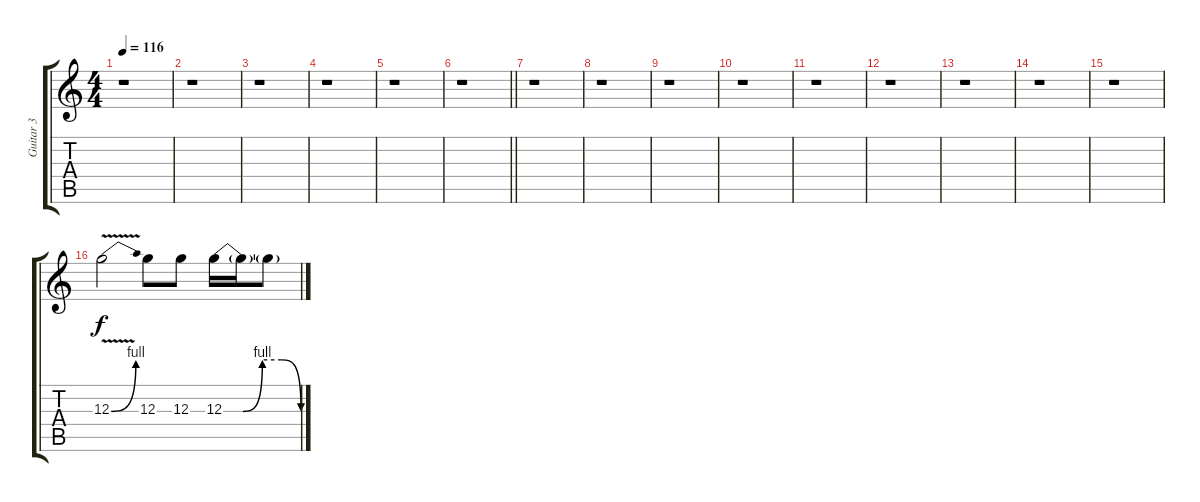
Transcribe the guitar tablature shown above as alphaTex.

\track ("Guitar 3" "Guitar 3") {instrument distortionguitar}
\staff {score tabs}
\tuning (E4 B3 G3 D3 A2 E2) {hide}
\ts (4 4)
\tempo 116
\clef g2
\ks c
r.1{dy f instrument distortionguitar} |
r.1 |
r.1 |
r.1 |
r.1 |
\barLineRight lightlight
r.1 |
r.1 |
r.1 |
r.1 |
r.1 |
r.1 |
r.1 |
r.1 |
r.1 |
r.1 |
12.3{be (bend 0 0 60 4) v}.2 12.3.8 12.3.8 12.3{be (custom 0 0 15 0 30 4 45 4 60 0)}.16 12.3{t}.16 12.3{t}.8
